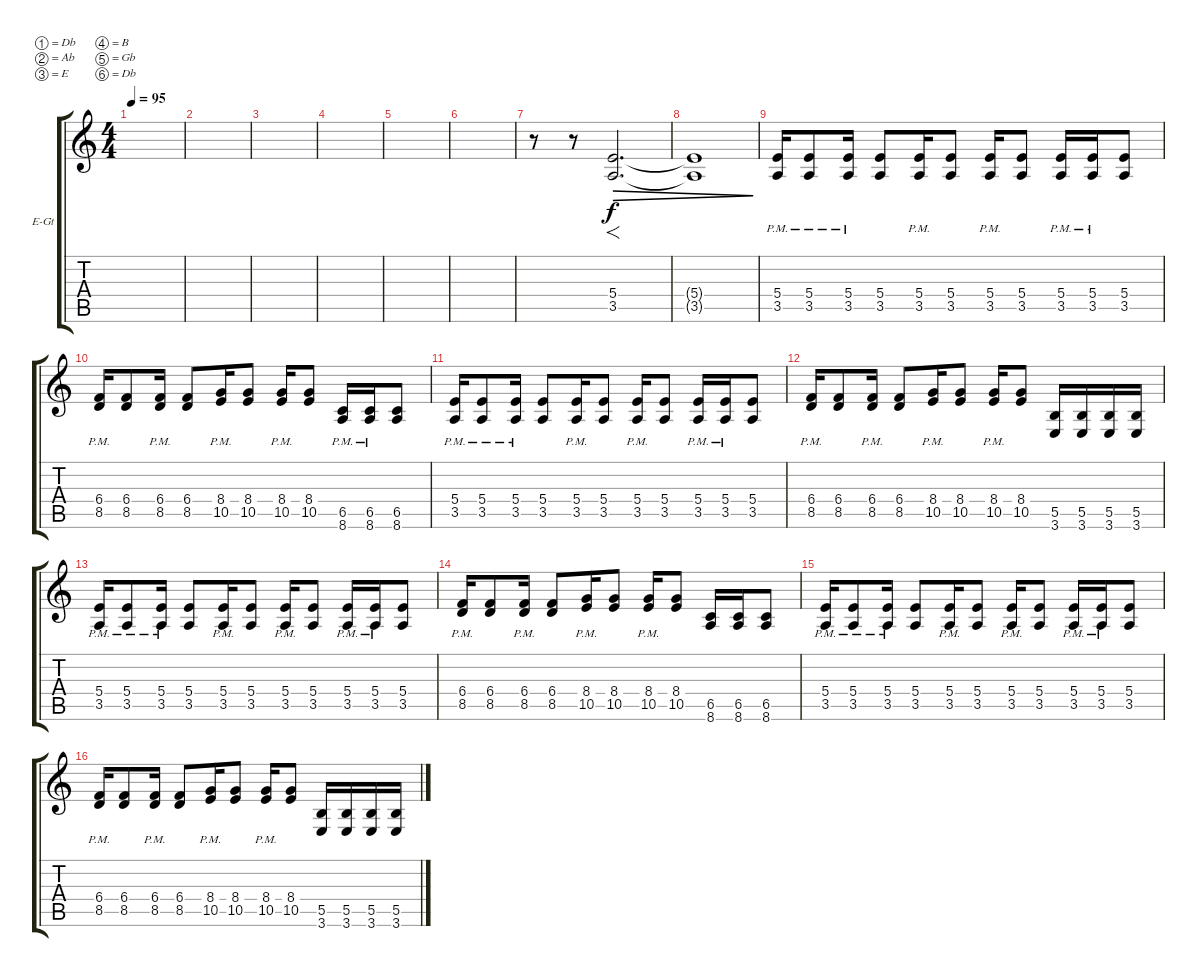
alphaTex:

\bracketExtendMode groupsimilarinstruments
\firstSystemTrackNameOrientation horizontal
\otherSystemsTrackNameOrientation horizontal
\track ("Rhythm Guitar" "E-Gt") {instrument distortionguitar}
\staff {score tabs}
\tuning (Db4 Ab3 E3 B2 Gb2 Db2)
\ts (4 4)
\tempo 95
\clef g2
\ks c
|
|
|
|
|
|
r.8 r.8 (3.5 5.4).2{f d dec} |
(3.5{t} 5.4{t}).1{dec} |
(3.5{pm} 5.4{pm}).16 (3.5{pm} 5.4{pm}).8 (3.5{pm} 5.4{pm}).16 (3.5 5.4).8 (3.5{pm} 5.4{pm}).16 (3.5 5.4).8 (3.5{pm} 5.4{pm}).16 (3.5 5.4).8 (3.5{pm} 5.4{pm}).16 (3.5{pm} 5.4{pm}).16 (3.5 5.4).8 |
(6.4{pm} 8.5{pm}).16 (6.4 8.5).8 (6.4{pm} 8.5{pm}).16 (6.4 8.5).8 (8.4{pm} 10.5{pm}).16 (8.4 10.5).8 (8.4{pm} 10.5{pm}).16 (8.4 10.5).8 (8.6{pm} 6.5{pm}).16 (8.6{pm} 6.5{pm}).16 (8.6 6.5).8 |
(3.5{pm} 5.4{pm}).16 (3.5{pm} 5.4{pm}).8 (3.5{pm} 5.4{pm}).16 (3.5 5.4).8 (3.5{pm} 5.4{pm}).16 (3.5 5.4).8 (3.5{pm} 5.4{pm}).16 (3.5 5.4).8 (3.5{pm} 5.4{pm}).16 (3.5{pm} 5.4{pm}).16 (3.5 5.4).8 |
(6.4{pm} 8.5{pm}).16 (6.4 8.5).8 (6.4{pm} 8.5{pm}).16 (6.4 8.5).8 (8.4{pm} 10.5{pm}).16 (8.4 10.5).8 (8.4{pm} 10.5{pm}).16 (8.4 10.5).8 (3.6 5.5).16 (3.6 5.5).16 (3.6 5.5).16 (3.6 5.5).16 |
(3.5{pm} 5.4{pm}).16 (3.5{pm} 5.4{pm}).8 (3.5{pm} 5.4{pm}).16 (3.5 5.4).8 (3.5{pm} 5.4{pm}).16 (3.5 5.4).8 (3.5{pm} 5.4{pm}).16 (3.5 5.4).8 (3.5{pm} 5.4{pm}).16 (3.5{pm} 5.4{pm}).16 (3.5 5.4).8 |
(6.4{pm} 8.5{pm}).16 (6.4 8.5).8 (6.4{pm} 8.5{pm}).16 (6.4 8.5).8 (8.4{pm} 10.5{pm}).16 (8.4 10.5).8 (8.4{pm} 10.5{pm}).16 (8.4 10.5).8 (8.6 6.5).16 (8.6 6.5).16 (8.6 6.5).8 |
(3.5{pm} 5.4{pm}).16 (3.5{pm} 5.4{pm}).8 (3.5{pm} 5.4{pm}).16 (3.5 5.4).8 (3.5{pm} 5.4{pm}).16 (3.5 5.4).8 (3.5{pm} 5.4{pm}).16 (3.5 5.4).8 (3.5{pm} 5.4{pm}).16 (3.5{pm} 5.4{pm}).16 (3.5 5.4).8 |
(6.4{pm} 8.5{pm}).16 (6.4 8.5).8 (6.4{pm} 8.5{pm}).16 (6.4 8.5).8 (8.4{pm} 10.5{pm}).16 (8.4 10.5).8 (8.4{pm} 10.5{pm}).16 (8.4 10.5).8 (3.6 5.5).16 (3.6 5.5).16 (3.6 5.5).16 (3.6 5.5).16
